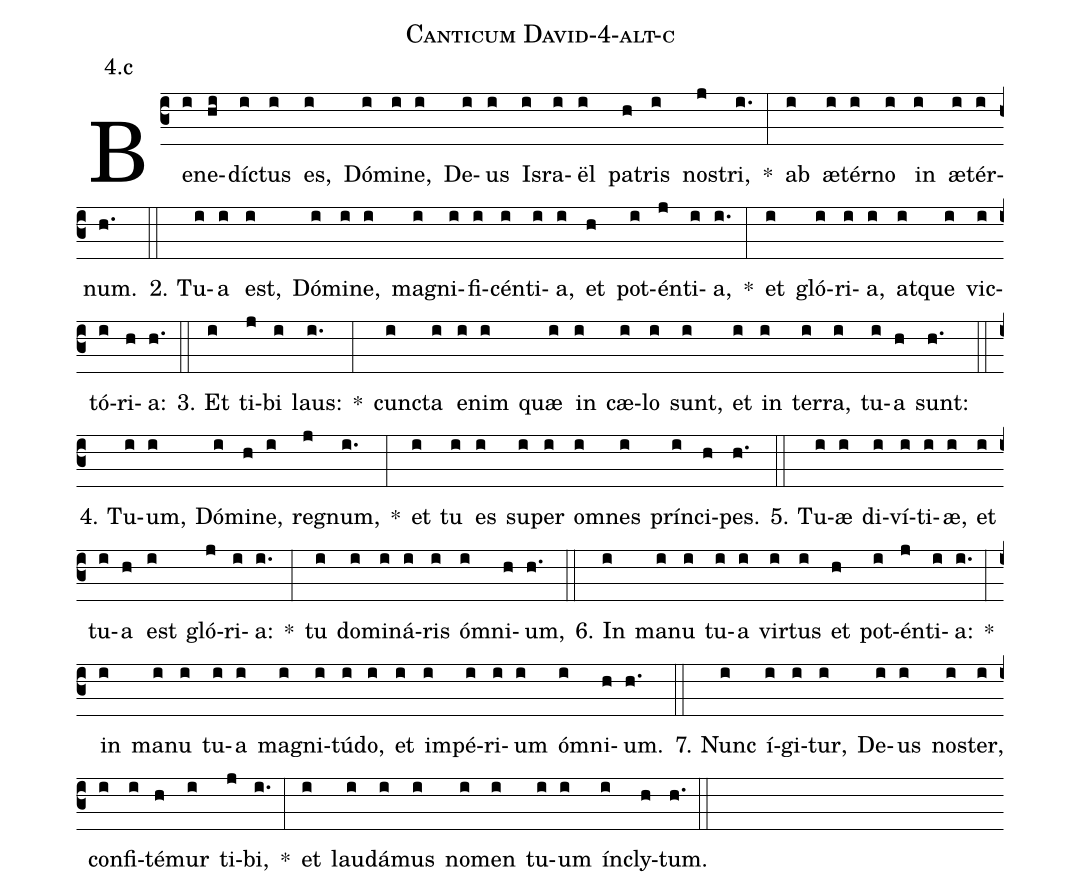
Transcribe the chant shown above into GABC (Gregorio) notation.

name: Canticum David-4-alt-c;
annotation: 4.c;
%%
(c3)Be(i)ne(hi)díc(i)tus(i) es,(i) Dó(i)mi(i)ne,(i) De(i)us(i) Is(i)ra(i)ël(i) pa(h)tris(i) nos(j)tri,(i.) *(:) ab(i) æ(i)tér(i)no(i) in(i) æ(i)tér(i)num.(h.) (::)
2. Tu(i)a(i) est,(i) Dó(i)mi(i)ne,(i) ma(i)gni(i)fi(i)cén(i)ti(i)a,(i) et(h) pot(i)én(j)ti(i)a,(i.) *(:) et(i) gló(i)ri(i)a,(i) at(i)que(i) vic(i)tó(i)ri(h)a:(h.) (::)
3. Et(i) ti(j)bi(i) laus:(i.) *(:) cunc(i)ta(i) e(i)nim(i) quæ(i) in(i) cæ(i)lo(i) sunt,(i) et(i) in(i) ter(i)ra,(i) tu(i)a(h) sunt:(h.) (::)
4. Tu(i)um,(i) Dó(i)mi(h)ne,(i) re(j)gnum,(i.) *(:) et(i) tu(i) es(i) su(i)per(i) om(i)nes(i) prín(i)ci(h)pes.(h.) (::)
5. Tu(i)æ(i) di(i)ví(i)ti(i)æ,(i) et(i) tu(i)a(h) est(i) gló(j)ri(i)a:(i.) *(:) tu(i) do(i)mi(i)ná(i)ris(i) óm(i)ni(h)um,(h.) (::)
6. In(i) ma(i)nu(i) tu(i)a(i) vir(i)tus(i) et(h) pot(i)én(j)ti(i)a:(i.) *(:) in(i) ma(i)nu(i) tu(i)a(i) ma(i)gni(i)tú(i)do,(i) et(i) im(i)pé(i)ri(i)um(i) óm(i)ni(h)um.(h.) (::)
7. Nunc(i) í(i)gi(i)tur,(i) De(i)us(i) nos(i)ter,(i) con(i)fi(i)té(h)mur(i) ti(j)bi,(i.) *(:) et(i) lau(i)dá(i)mus(i) no(i)men(i) tu(i)um(i) ín(i)cly(h)tum.(h.) (::)
